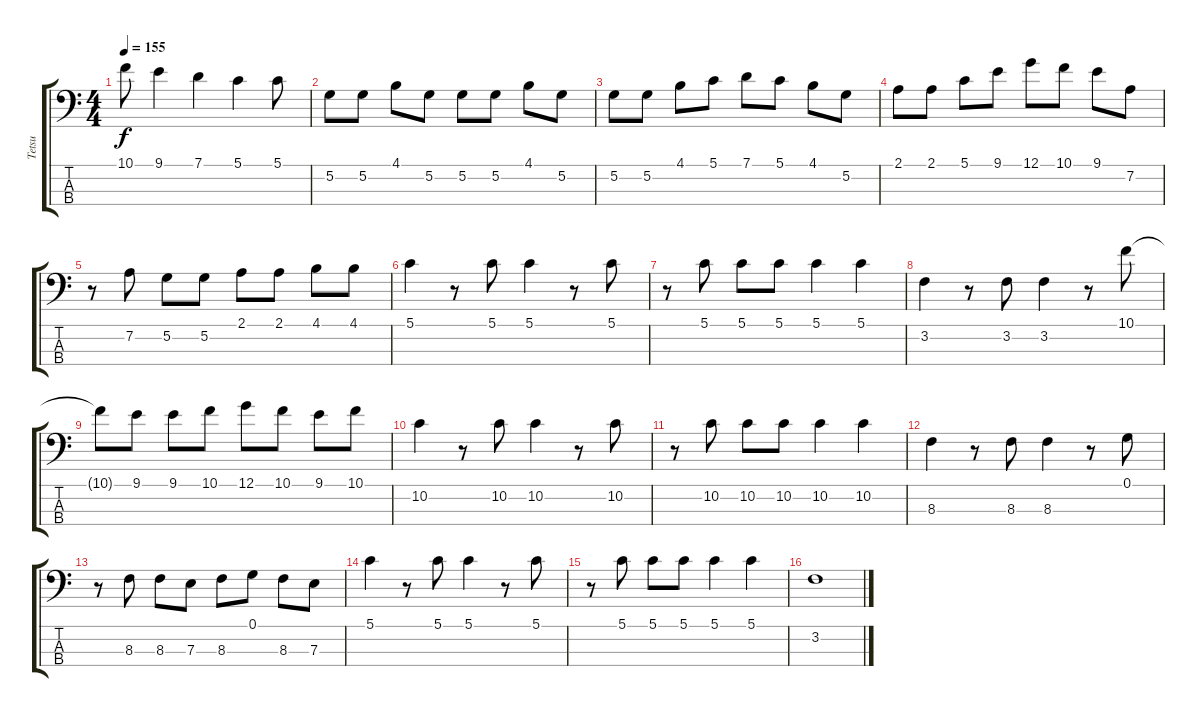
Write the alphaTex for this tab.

\track ("Tetsu" "Tetsu") {instrument electricbassfinger}
\staff {score tabs}
\tuning (G2 D2 A1 E1) {hide}
\ts (4 4)
\tempo 155
\clef f4
\ks c
10.1.8{dy f} 9.1.4 7.1.4 5.1.4 5.1.8 |
5.2.8 5.2.8 4.1.8 5.2.8 5.2.8 5.2.8 4.1.8 5.2.8 |
5.2.8 5.2.8 4.1.8 5.1.8 7.1.8 5.1.8 4.1.8 5.2.8 |
2.1.8 2.1.8 5.1.8 9.1.8 12.1.8 10.1.8 9.1.8 7.2.8 |
r.8 7.2.8 5.2.8 5.2.8 2.1.8 2.1.8 4.1.8 4.1.8 |
5.1.4 r.8 5.1.8 5.1.4 r.8 5.1.8 |
r.8 5.1.8 5.1.8 5.1.8 5.1.4 5.1.4 |
3.2.4 r.8 3.2.8 3.2.4 r.8 10.1.8 |
10.1{t}.8 9.1.8 9.1.8 10.1.8 12.1.8 10.1.8 9.1.8 10.1.8 |
10.2.4 r.8 10.2.8 10.2.4 r.8 10.2.8 |
r.8 10.2.8 10.2.8 10.2.8 10.2.4 10.2.4 |
8.3.4 r.8 8.3.8 8.3.4 r.8 0.1.8 |
r.8 8.3.8 8.3.8 7.3.8 8.3.8 0.1.8 8.3.8 7.3.8 |
5.1.4 r.8 5.1.8 5.1.4 r.8 5.1.8 |
r.8 5.1.8 5.1.8 5.1.8 5.1.4 5.1.4 |
3.2.1
